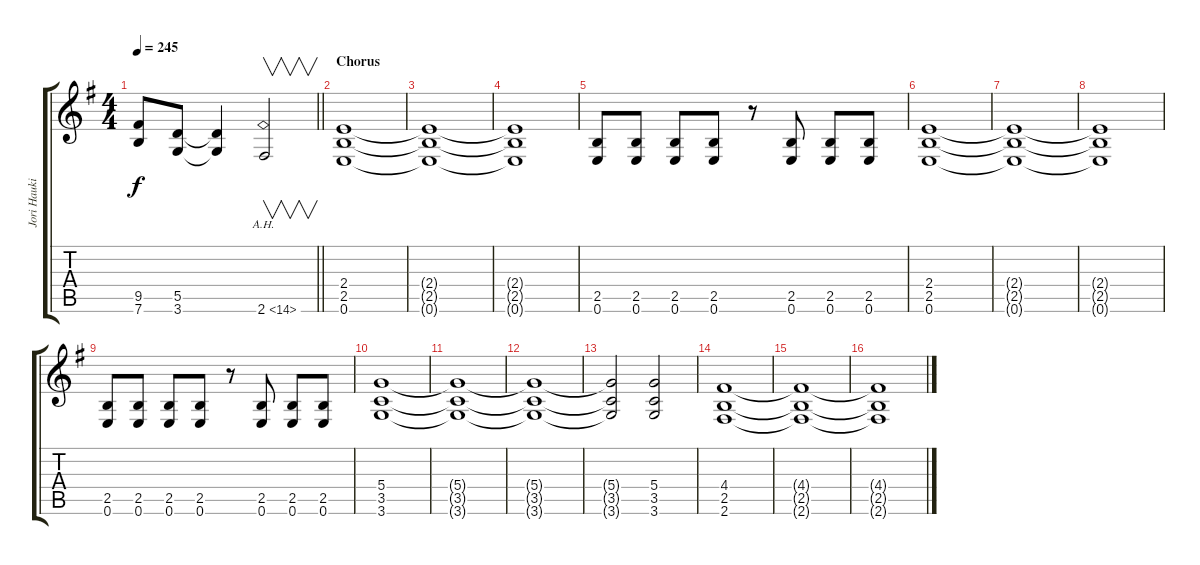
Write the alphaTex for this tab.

\track ("Jori Haukio (guitar)" "Jori Hauki") {instrument distortionguitar}
\staff {score tabs}
\tuning (E4 B3 G3 D3 A2 E2) {hide}
\ts (4 4)
\tempo 245
\clef g2
\barLineRight lightlight
\ks eminor
(9.5{t} 7.6{t}).8{dy f} (5.5 3.6).8 (5.5{t} 3.6{t}).4 2.6{ah 12}.2{v} |
\section ("" "Chorus")
(2.4 2.5 0.6).1 |
(2.4{t} 2.5{t} 0.6{t}).1 |
(2.4{t} 2.5{t} 0.6{t}).1 |
(2.5 0.6).8 (2.5 0.6).8 (2.5 0.6).8 (2.5 0.6).8 r.8 (2.5 0.6).8 (2.5 0.6).8 (2.5 0.6).8 |
(2.4 2.5 0.6).1 |
(2.4{t} 2.5{t} 0.6{t}).1 |
(2.4{t} 2.5{t} 0.6{t}).1 |
(2.5 0.6).8 (2.5 0.6).8 (2.5 0.6).8 (2.5 0.6).8 r.8 (2.5 0.6).8 (2.5 0.6).8 (2.5 0.6).8 |
(5.4 3.5 3.6).1 |
(5.4{t} 3.5{t} 3.6{t}).1 |
(5.4{t} 3.5{t} 3.6{t}).1 |
(5.4{t} 3.5{t} 3.6{t}).2 (5.4 3.5 3.6).2 |
(4.4 2.5 2.6).1 |
(4.4{t} 2.5{t} 2.6{t}).1 |
(4.4{t} 2.5{t} 2.6{t}).1
